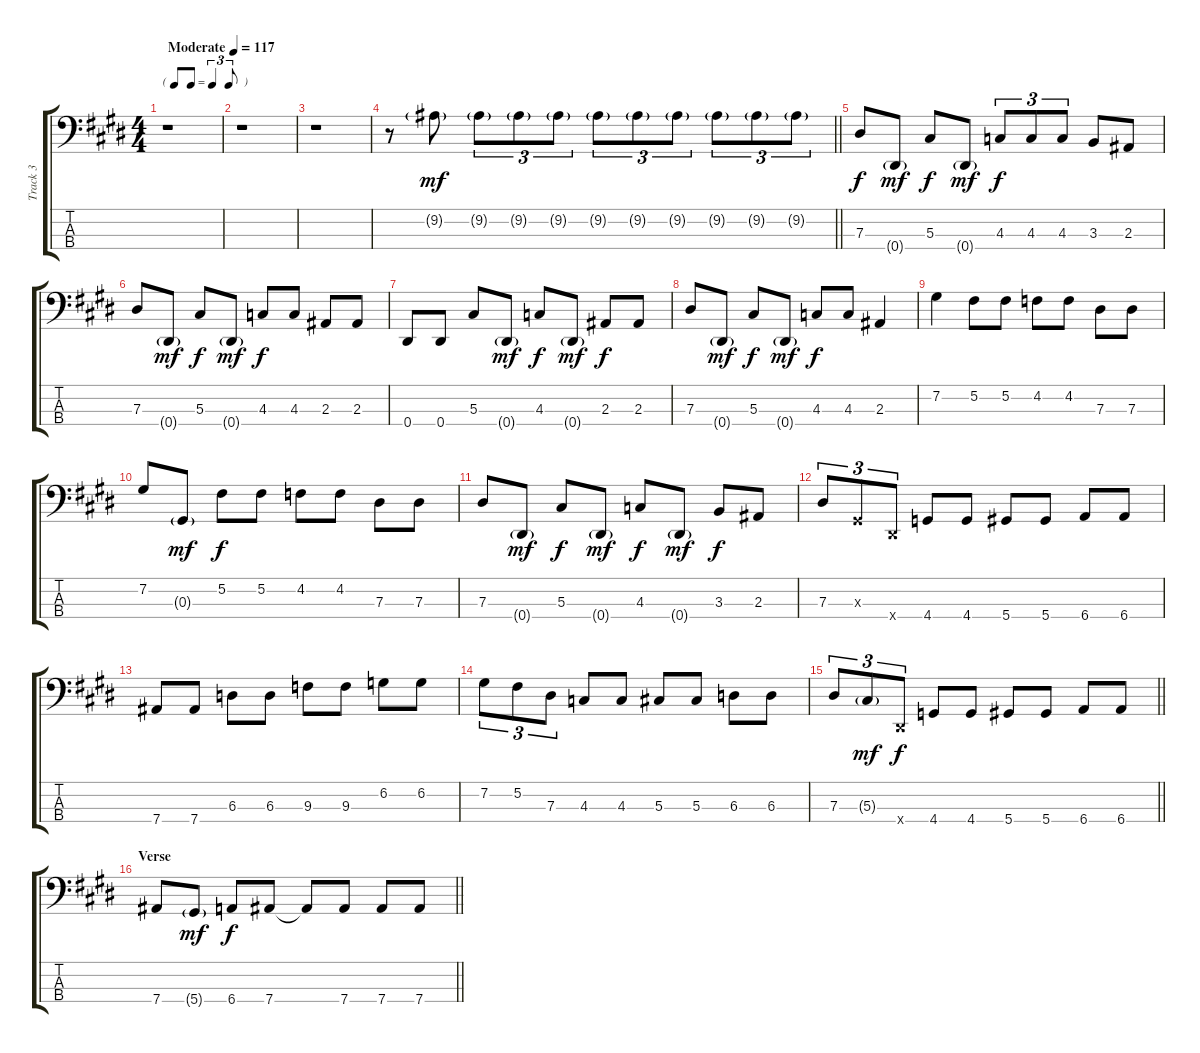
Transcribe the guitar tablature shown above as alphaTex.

\track ("Track 3" "Track 3") {instrument electricbassfinger}
\staff {score tabs}
\tuning (Gb2 Db2 Ab1 Eb1) {hide}
\ts (4 4)
\tf triplet8th
\tempo (117 "Moderate")
\clef f4
\ks e
r.1{dy mf instrument electricbassfinger} |
r.1 |
r.1 |
\barLineRight lightlight
r.8 9.2{g}.8 9.2{g}.8{tu (3 2)} 9.2{g}.8{tu (3 2)} 9.2{g}.8{tu (3 2)} 9.2{g}.8{tu (3 2)} 9.2{g}.8{tu (3 2)} 9.2{g}.8{tu (3 2)} 9.2{g}.8{tu (3 2)} 9.2{g}.8{tu (3 2)} 9.2{g}.8{tu (3 2)} |
7.3.8{dy f} 0.4{g}.8{dy mf} 5.3.8{dy f} 0.4{g}.8{dy mf} 4.3.8{tu (3 2) dy f} 4.3.8{tu (3 2)} 4.3.8{tu (3 2)} 3.3.8 2.3.8 |
7.3.8 0.4{g}.8{dy mf} 5.3.8{dy f} 0.4{g}.8{dy mf} 4.3.8{dy f} 4.3.8 2.3.8 2.3.8 |
0.4.8 0.4.8 5.3.8 0.4{g}.8{dy mf} 4.3.8{dy f} 0.4{g}.8{dy mf} 2.3.8{dy f} 2.3.8 |
7.3.8 0.4{g}.8{dy mf} 5.3.8{dy f} 0.4{g}.8{dy mf} 4.3.8{dy f} 4.3.8 2.3.4 |
7.2.4 5.2.8 5.2.8 4.2.8 4.2.8 7.3.8 7.3.8 |
7.2.8 0.3{g}.8{dy mf} 5.2.8{dy f} 5.2.8 4.2.8 4.2.8 7.3.8 7.3.8 |
7.3.8 0.4{g}.8{dy mf} 5.3.8{dy f} 0.4{g}.8{dy mf} 4.3.8{dy f} 0.4{g}.8{dy mf} 3.3.8{dy f} 2.3.8 |
7.3.8{tu (3 2)} 0.3{x}.8{tu (3 2)} 0.4{x}.8{tu (3 2)} 4.4.8 4.4.8 5.4.8 5.4.8 6.4.8 6.4.8 |
7.4.8 7.4.8 6.3.8 6.3.8 9.3.8 9.3.8 6.2.8 6.2.8 |
7.2.8{tu (3 2)} 5.2.8{tu (3 2)} 7.3.8{tu (3 2)} 4.3.8 4.3.8 5.3.8 5.3.8 6.3.8 6.3.8 |
\barLineRight lightlight
7.3.8{tu (3 2)} 5.3{g}.8{tu (3 2) dy mf} 0.4{x}.8{tu (3 2) dy f} 4.4.8 4.4.8 5.4.8 5.4.8 6.4.8 6.4.8 |
\section ("" "Verse")
\barLineRight lightlight
7.4.8 5.4{g}.8{dy mf} 6.4.8{dy f} 7.4.8 7.4{t}.8 7.4.8 7.4.8 7.4.8
